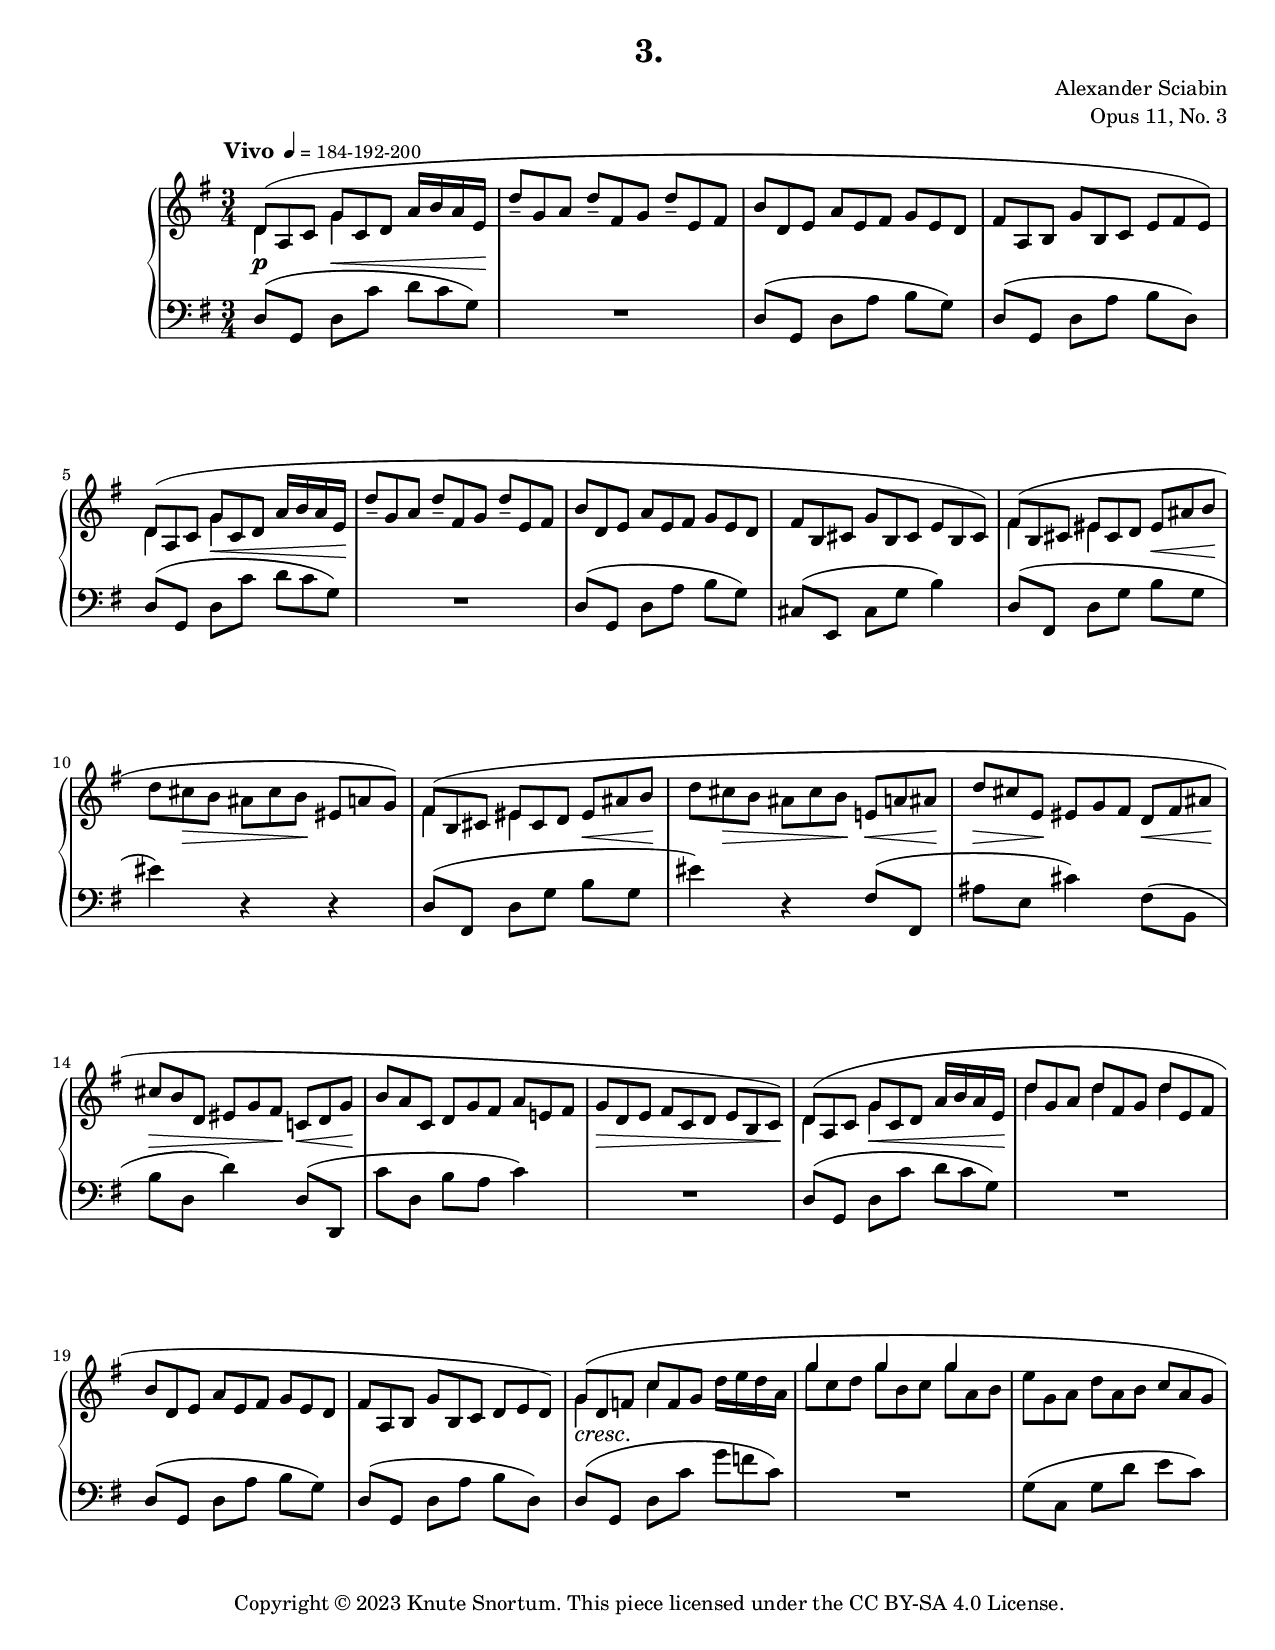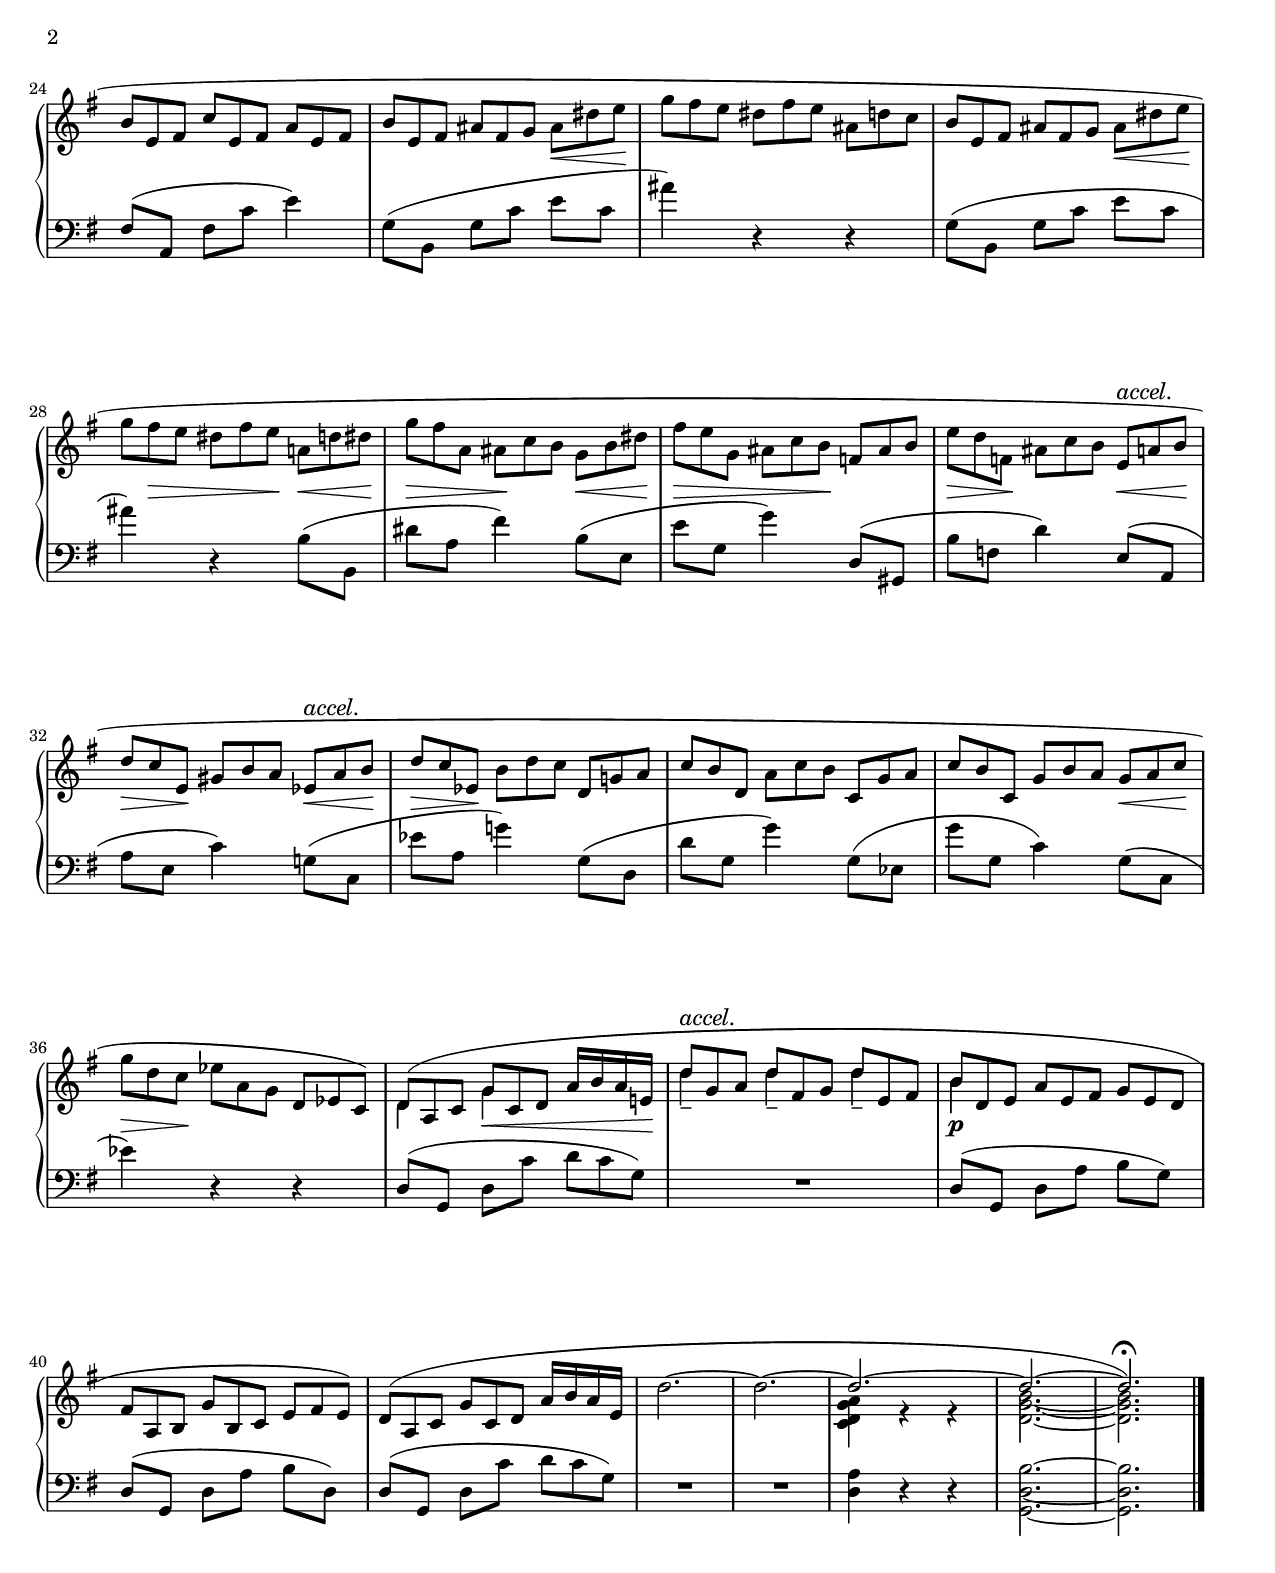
\version "2.24.0"

\include "includes/header-paper.ily"
%...+....1....+....2....+....3....+....4....+....5....+....6....+....7....+....

\version "2.24.0"
\language "english"

\include "global-variables.ily"

global = {
  \time 3/4
  \numericTimeSignature
  \key g \major
  \accidentalStyle piano
  % Group eight-notes in twos
  \set Timing.beamExceptions = #'()
  \set Timing.baseMoment = #(ly:make-moment 1/4)
  \set Timing.beatStructure = 1,1,1
}

rightHandUpper = \relative {
  \omit TupletBracket
  \omit TupletNumber
  \textMark \markup \tempo-markup Vivo #2 #0 184-192-200
  \voiceOne
  \tuplet 3/2 { d'8( a c  g' c, d } a'16 b a e |
  \oneVoice
  \tuplet 3/2 { 
    % third d, with tenuto, SrcB
    d'8-- g, a  d-- fs, g  d'-- e, fs | 
    b8 d, e  a e fs  g e d |
    fs8 a, b  g' b, c  e fs e) |
    \voiceOne
    d8( a c  g' c, d } a'16 b a e |
  \oneVoice
  \tuplet 3/2 {
    d'8-- g, a  d-- fs, g  d'-- e, fs | 
    b8 d, e  a e fs  g e d |
    fs8 b, cs  g' b, cs  e b cs) |
    
    \barNumberCheck 9
    \voiceOne
    fs8( b, cs  es cs d  es as b |
    \oneVoice
    % a natural in third beat, SrcA.
    % ScrB seems to have the natural on the wrong note.
    d8 cs b  as cs b  es, a g) |
    \voiceOne
    fs8( b, cs  es cs d  es as b |
    \oneVoice
    d8 cs b  as cs b  e, a as |
    d8 cs e,  es g fs  d fs as |
    cs8 b d,  es g fs  c d g |
    b8 a c,  d g fs  a e fs |
    g8 d e  fs c d  e b c) |
    
    \barNumberCheck 17
    \voiceOne
    d8( a c  g' c, d } a'16 b a e |
  \tuplet 3/2 {
    d'8 g, a  d fs, g  d' e, fs |
    \oneVoice
    b8 d, e  a e fs  g e d |
    fs8 a, b  g' b, c  d e d) |
    \voiceOne
    g8( d f  c' f, g } \oneVoice d'16 e d a |
  \voiceOne  
  g'4 g g |
  \oneVoice
  \tuplet 3/2 {
    e8 g, a  d a b  c a g |
    b8 e, fs  c' e, fs  a e fs |
    
    \barNumberCheck 25
    b8 e, fs  as fs g  as ds e |
    g8 fs e  ds fs e  as, d c |
    b8 e, fs  as fs g  as ds e |
    g8 fs e  ds fs e  a, d ds |
    g8 fs a,  as c b  g b ds |
    fs8 e g,  as c b  f as b |
    % a sharp, second beat, SrcA
    e8 d f,  as c b  e,^\accel a b |
    d8 c e,  gs b a  ef^\accel a b |
    
    \barNumberCheck 33
    d8 c ef,  b' d c  d, g a |
    c8 b d,  a' c b  c, g' a |
    c8 b c,  g' b a  g a c |
    g'8 d c  ef a, g  d ef c) |
    \voiceOne
    d8( a c  g' c, d } a'16 b a e |
  \tuplet 3/2 {
    d'8^\accel g, a  d fs, g  d' e, fs |
    b8 d, e  a e fs  g e d |
    \oneVoice
    fs8 a, b  g' b, c  e fs e) |
    
    \barNumberCheck 41
    d8( a c  g' c, d } a'16 b a e |
  d'2.~ |
  d2.~ |
  \voiceOne
  d2.~ |
  d2.~ |
  d2.)\fermata |
  \bar "|."
}

rightHandLower = \relative {
  \omit TupletBracket
  \omit TupletNumber
  \voiceTwo
  d'4 g s |
  s2. * 3 |
  d4 g s |
  s2. * 3 |
  
  \barNumberCheck 9
  fs4 es s |
  s2. |
  fs4 es s |
  s2. * 5 |
  
  \barNumberCheck 17
  d4 g s |
  d'4 d d |
  s2. * 2 |
  g,4 c s |
  \tuplet 3/2 { g'8 c, d  g b, c  g' a, b } |
  s2. * 2 |
  
  \barNumberCheck 25
  s2. * 8 |
  
  \barNumberCheck 33
  s2. * 4 |
  d,4 g s |
  d'4-- d-- d-- |
  b4 s2 |
  s2. |
  
  \barNumberCheck 41
  s2. * 3 |
  <c, d g a>4 r r |
  <d g b>2.~ |
  q |
}

rightHand = {
  \global
  << 
    \new Voice \rightHandUpper
    \new Voice \rightHandLower
  >>
}

leftHand = \relative {
  \global
  \omit TupletBracket
  \omit TupletNumber
  \clef bass
  d8( g, d' c' \tuplet 3/2 { d c g) } |
  R2. |
  d8( g, d' a' b g) |
  d8( g, d' a' b d,) |
  d8( g, d' c' \tuplet 3/2 { d c g) } |
  R2. |
  d8( g, d' a' b g) |
  cs,8( e, cs' g' b4) |
  
  \barNumberCheck 9
  d,8( fs, d' g b g |
  es'4) r r |
  d,8( fs, d' g b g |
  es'4) r fs,8( fs, |
  as'8 e cs'4) fs,8( b, |
  b'8 d, d'4) d,8( d, |
  c''8 d, b' a c4) |
  R2. |
  
  \barNumberCheck 17
  d,8( g, d' c' \tuplet 3/2 { d c g) } |
  R2. |
  d8( g, d' a' b g) |
  d8( g, d' a' b d,) |
  d8( g, d' c' \tuplet 3/2 { g' f c) } |
  R2. |
  g8( c, g' d' e c) |
  fs,8( a, fs' c' e4) |
  
  \barNumberCheck 25
  g,8( b, g' c e c |
  as'4) r r |
  g,8( b, g' c e c |
  as'4) r b,8( b, |
  ds'8 a fs'4) b,8( e, |
  e'8 g, g'4) d,8( gs, |
  b'8 f d'4) e,8( a, |
  a'8 e c'4) g8( c, |
  
  \barNumberCheck 33
  ef'8 a, g'4) g,8( d |
  d'8 g, g'4) g,8( ef |
  g'8 g, c4) g8( c, |
  ef'4) r r |
  d,8( g, d' c' \tuplet 3/2 { d c g) } |
  R2. |
  d8( g, d' a' b g) |
  d8( g, d' a' b d,) |
  
  \barNumberCheck 41
  d8( g, d' c' \tuplet 3/2 { d c g) } |
  R2. * 2 |
  <d a'>4 r r|
  <g, d' b'>2.~ |
  q |
}

dynamics = {
  \override DynamicTextSpanner.style = #'none
  s4\p s\< s8. s16\! |
  s2. * 3 |
  s4 s\< s8. s16\! |
  s2. * 3 |
  
  \barNumberCheck 9
  s2 \tuplet 3/2 { s4\< s8\! |
    s8 s4\> s s8\! s4. |
    s2. s4\< s8\! |
    s8 s4\> s s8\! s4\< s8\! |
    s4\> s8\! s4. s4\< s8\! |
    s4.\> s4 s8\! s4\< s8\! |
    s2. s4. |
    s2.\> s4 s8\! |
  } 
  
  \barNumberCheck 17
  s4 s\< s8. s16\! |
  s2. * 3 |
  s2.\cresc |
  s2. * 3 |
  
  \barNumberCheck 25
  \tuplet 3/2 { 
    s2. s4\< s8\! |
    s2. s4. |
    s2. s4\< s8\! |
    s8 s4\> s4 s8\! s4\< s8\! |
    s4.\> s\! s4\< s8\! |
    s4.\> s4 s8\! s4. |
    s4\> s8\! s4. s4\< s8\! |
    s4\> s8\! s4. s4\< s8\! |
    
    \barNumberCheck 33
    s4\> s8\! s2. |
    s2. s4. |
    s2. s4\< s8\! |
    s4\> s8\! s2. |
    s4. s4.\< } s8. s16\! 
  r2.
  s2.\p |
}

% MIDI only
pedal = {
  s2.\sd |
  s2.\su |
  s2.\sd |
  s2.\su\sd |
  s2.\su\sd |
  s2.\su |
  s2.\sd |
  s2.\su\sd |
  
  \barNumberCheck 9
  s2\su\sd s4\su\sd |
  s4\su\sd s2\su |
  s2\sd s4\su\sd
  s4\su\sd s\su s\sd
  s2 s4\su\sd |
  s2 s4\su\sd |
  s2. |
  s2.\su |
  
  \barNumberCheck 17
  s2.\sd |
  s2.\su |
  s2.\sd |
  s2.\su\sd |
  s2.\su\sd |
  s2.\su |
  s2.\sd |
  s2.\su\sd |
  
  \barNumberCheck 25
  s2\su\sd s4\su\sd |
  s4\su\sd s2\su |
  s2\sd s4\su\sd |
  s4\su\sd s\su s\sd |
  s2 s4\su\sd |
  s2 s4\su\sd |
  s2 s4\su\sd |
  s2 s4\su\sd |
  
  \barNumberCheck 33
  s2 s4\su\sd |
  s2 s4\su\sd |
  s2 s4\su\sd |
  s4 s2\su |
  s2.\sd |
  s2.\su |
  s2.\sd |
  s2.\su\sd |
  
  \barNumberCheck 41
  s2.\su\sd |
  s2.\su |
  s2. * 2 |
  s2.\sd |
}

preludeThreeNotes =
\score {
  \header {
    title = "3."
    composer = "Alexander Sciabin"
    opus = "Opus 11, No. 3"
  }
  \keepWithTag layout  
  \new PianoStaff <<
    \new Staff = "upper" \rightHand
    \new Dynamics \dynamics
    \new Staff = "lower" \leftHand
  >>
  \layout {}
}

\include "articulate.ly"

preludeThreeMidi =
\book {
  \bookOutputName "prelude-op11-no03"
  \score {
    \keepWithTag midi
    \articulate <<
      \new Staff = "upper" << \rightHand \dynamics \pedal >>
      \new Staff = "lower" << \leftHand \dynamics \pedal >>
    >>
    \midi {
      \tempo 4 = 184
    }
  }
}


\preludeThreeNotes
\preludeThreeMidi
